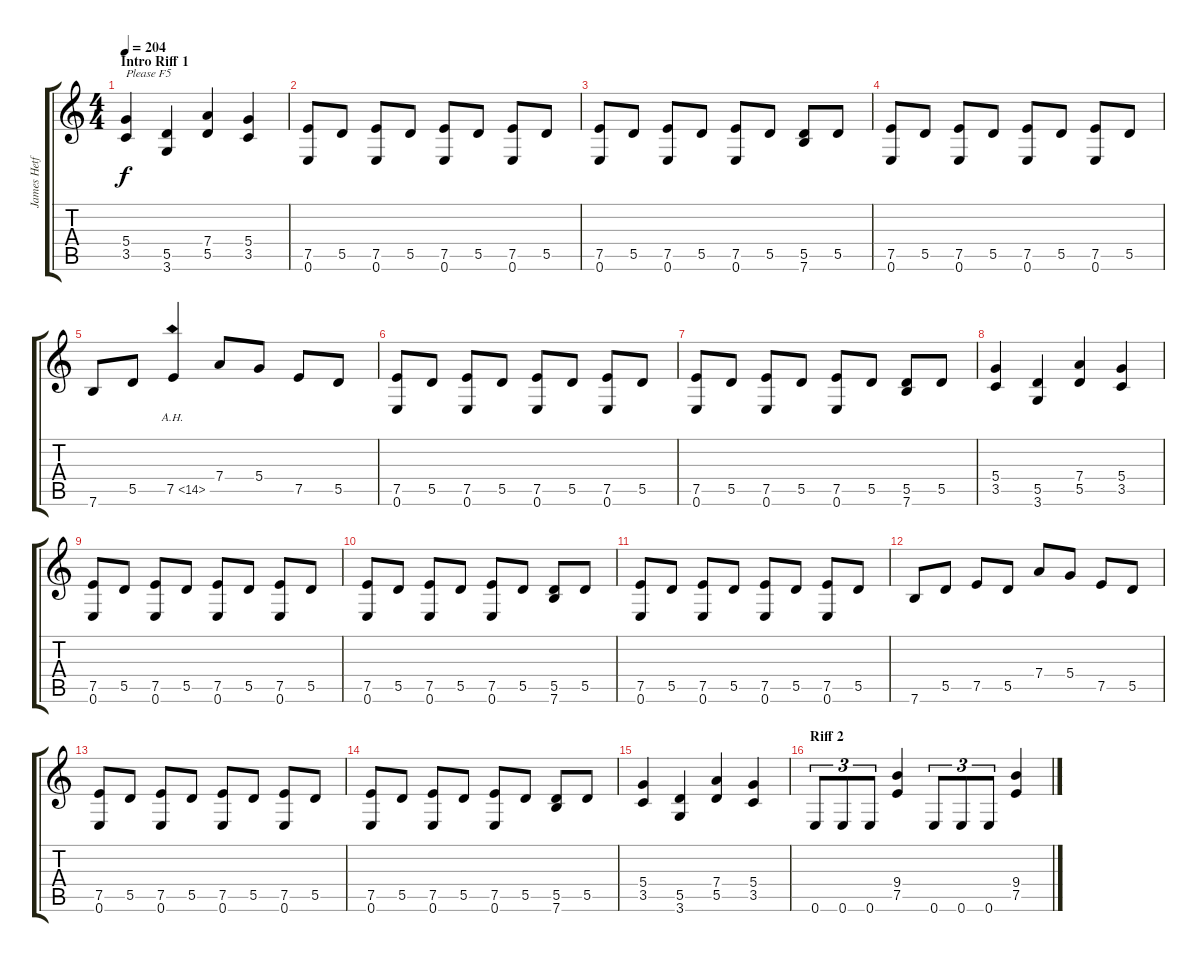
\track ("James Hetfield (Guitar 1)" "James Hetf") {instrument distortionguitar}
\staff {score tabs}
\tuning (E4 B3 G3 D3 A2 E2) {hide}
\ts (4 4)
\section ("" "Intro Riff 1")
\tempo 204
\clef g2
\ks c
(5.4 3.5).4{txt "Please F5" dy f instrument distortionguitar} (5.5 3.6).4 (7.4 5.5).4 (5.4 3.5).4 |
(7.5 0.6).8 5.5.8 (7.5 0.6).8 5.5.8 (7.5 0.6).8 5.5.8 (7.5 0.6).8 5.5.8 |
(7.5 0.6).8 5.5.8 (7.5 0.6).8 5.5.8 (7.5 0.6).8 5.5.8 (5.5 7.6).8 5.5.8 |
(7.5 0.6).8 5.5.8 (7.5 0.6).8 5.5.8 (7.5 0.6).8 5.5.8 (7.5 0.6).8 5.5.8 |
7.6.8 5.5.8 7.5{ah 7}.4 7.4.8 5.4.8 7.5.8 5.5.8 |
(7.5 0.6).8 5.5.8 (7.5 0.6).8 5.5.8 (7.5 0.6).8 5.5.8 (7.5 0.6).8 5.5.8 |
(7.5 0.6).8 5.5.8 (7.5 0.6).8 5.5.8 (7.5 0.6).8 5.5.8 (5.5 7.6).8 5.5.8 |
(5.4 3.5).4 (5.5 3.6).4 (7.4 5.5).4 (5.4 3.5).4 |
(7.5 0.6).8 5.5.8 (7.5 0.6).8 5.5.8 (7.5 0.6).8 5.5.8 (7.5 0.6).8 5.5.8 |
(7.5 0.6).8 5.5.8 (7.5 0.6).8 5.5.8 (7.5 0.6).8 5.5.8 (5.5 7.6).8 5.5.8 |
(7.5 0.6).8 5.5.8 (7.5 0.6).8 5.5.8 (7.5 0.6).8 5.5.8 (7.5 0.6).8 5.5.8 |
7.6.8 5.5.8 7.5.8 5.5.8 7.4.8 5.4.8 7.5.8 5.5.8 |
(7.5 0.6).8 5.5.8 (7.5 0.6).8 5.5.8 (7.5 0.6).8 5.5.8 (7.5 0.6).8 5.5.8 |
(7.5 0.6).8 5.5.8 (7.5 0.6).8 5.5.8 (7.5 0.6).8 5.5.8 (5.5 7.6).8 5.5.8 |
(5.4 3.5).4 (5.5 3.6).4 (7.4 5.5).4 (5.4 3.5).4 |
\section ("" "Riff 2")
0.6.8{tu (3 2)} 0.6.8{tu (3 2)} 0.6.8{tu (3 2)} (9.4 7.5).4 0.6.8{tu (3 2)} 0.6.8{tu (3 2)} 0.6.8{tu (3 2)} (9.4 7.5).4
